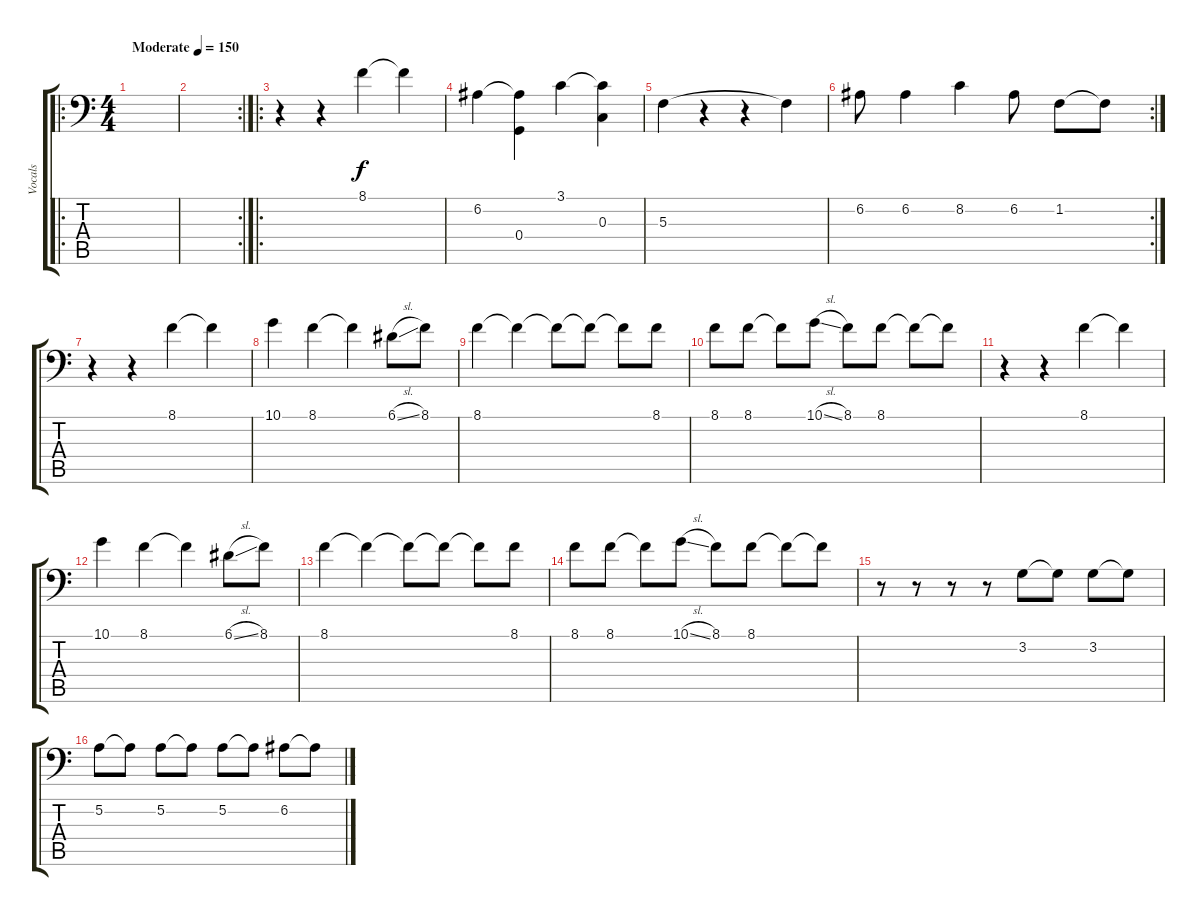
\track ("Vocals" "Vocals") {instrument violin}
\staff {score tabs}
\tuning (A3 E3 C3 G2 D2 A1) {hide}
\ro
\ts (4 4)
\tempo (150 "Moderate")
\clef f4
\ks c
|
\rc 2
|
\ro
r.4 r.4 8.1.4 8.1{t}.4 |
6.2.4 (6.2{t} 0.4).4 3.1.4 (3.1{t} 0.3).4 |
5.3.4 r.4 r.4 5.3{t}.4 |
\rc 2
6.2.8 6.2.4 8.2.4 6.2.8 1.2.8 1.2{t}.8 |
r.4 r.4 8.1.4 8.1{t}.4 |
10.1.4 8.1.4 8.1{t}.4 6.1{sl}.8 8.1.8 |
8.1.4 8.1{t}.4 8.1{t}.8 8.1{t}.8 8.1{t}.8 8.1.8 |
8.1.8 8.1.8 8.1{t}.8 10.1{sl}.8 8.1.8 8.1.8 8.1{t}.8 8.1{t}.8 |
r.4 r.4 8.1.4 8.1{t}.4 |
10.1.4 8.1.4 8.1{t}.4 6.1{sl}.8 8.1.8 |
8.1.4 8.1{t}.4 8.1{t}.8 8.1{t}.8 8.1{t}.8 8.1.8 |
8.1.8 8.1.8 8.1{t}.8 10.1{sl}.8 8.1.8 8.1.8 8.1{t}.8 8.1{t}.8 |
r.8 r.8 r.8 r.8 3.2.8 3.2{t}.8 3.2.8 3.2{t}.8 |
5.2.8 5.2{t}.8 5.2.8 5.2{t}.8 5.2.8 5.2{t}.8 6.2.8 6.2{t}.8
